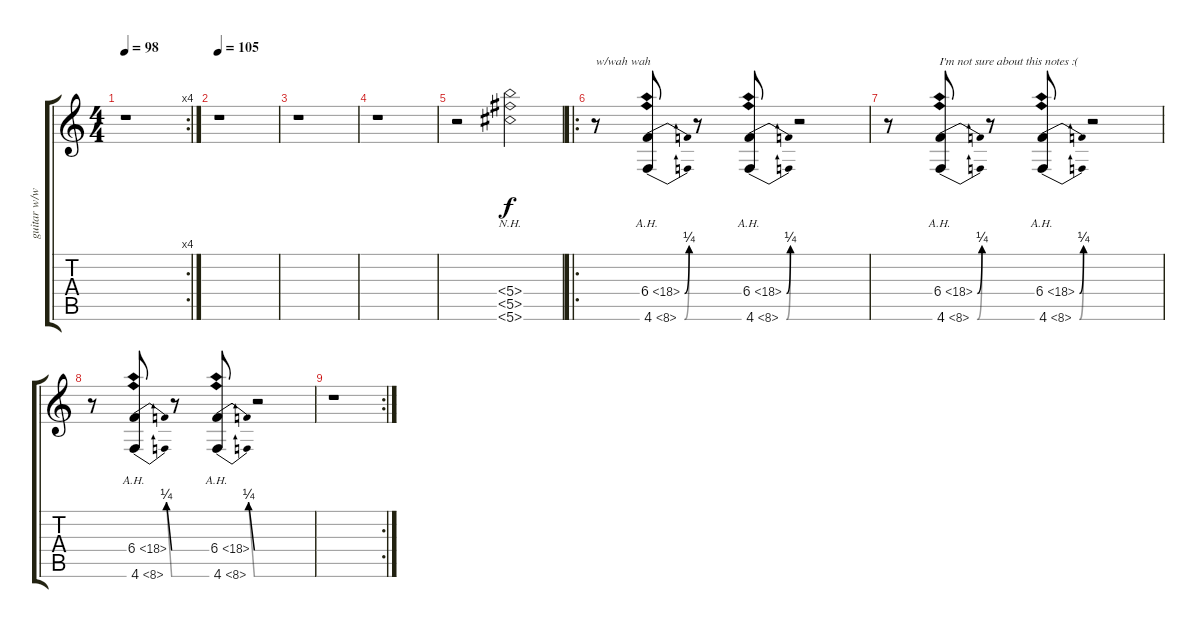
\track ("guitar w/wah-wah effect" "guitar w/w") {instrument overdrivenguitar}
\staff {score tabs}
\tuning (Db4 Ab3 E3 B2 Gb2 Db2) {hide}
\rc 4
\ts (4 4)
\tempo 98
\clef g2
\ks c
r.1{dy f} |
\tempo 105
r.1 |
r.1 |
r.1 |
r.2 (5.4{nh} 5.5{nh} 5.6{nh}).2 |
\ro
r.8{txt "w/wah wah"} (6.4{be (bend 0 0 60 1) ah 12} 4.6{be (bend 0 0 60 1) ah 4}).8 r.8 (6.4{be (bend 0 0 60 1) ah 12} 4.6{be (bend 0 0 60 1) ah 4}).8 r.2 |
r.8 (6.4{be (bend 0 0 60 1) ah 12} 4.6{be (bend 0 0 60 1) ah 4}).8{txt "I'm not sure about this notes :("} r.8 (6.4{be (bend 0 0 60 1) ah 12} 4.6{be (bend 0 0 60 1) ah 4}).8 r.2 |
r.8 (6.4{be (bend 0 0 60 1) ah 12} 4.6{be (bend 0 0 60 1) ah 4}).8 r.8 (6.4{be (bend 0 0 60 1) ah 12} 4.6{be (bend 0 0 60 1) ah 4}).8 r.2 |
\rc 2
r.1
